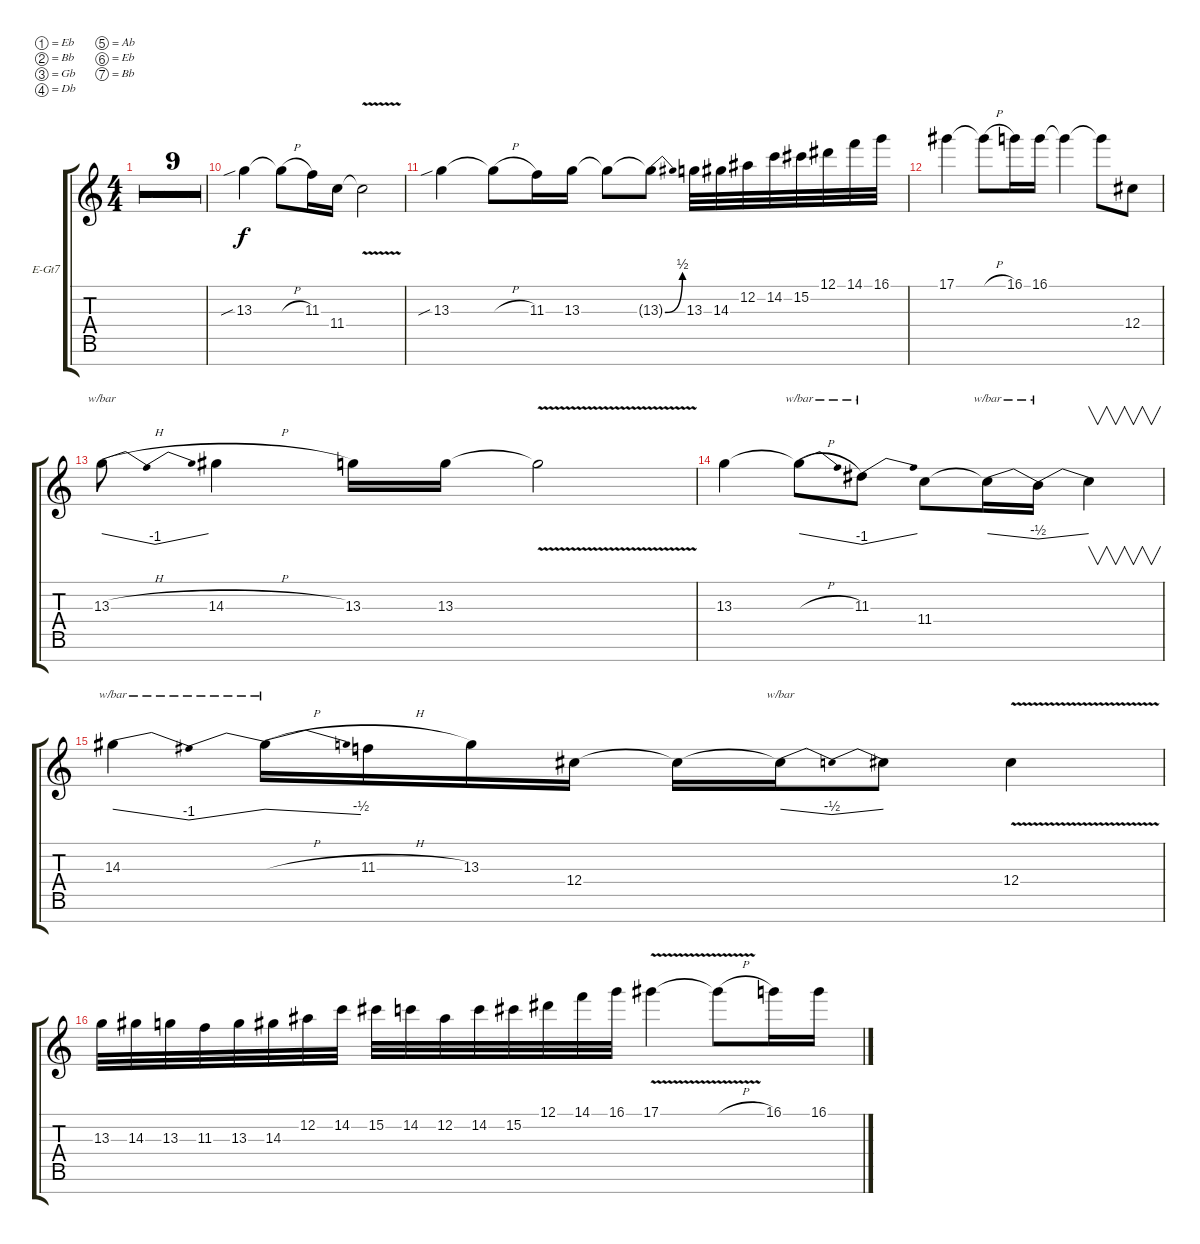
\defaultSystemsLayout 4
\bracketExtendMode groupsimilarinstruments
\firstSystemTrackNameOrientation horizontal
\otherSystemsTrackNameOrientation horizontal
\track ("Electric Guitar" "E-Gt7") {multiBarRest instrument overdrivenguitar}
\staff {score tabs}
\tuning (Eb4 Bb3 Gb3 Db3 Ab2 Eb2 Bb1)
\ts (4 4)
\tempo 85
\clef g2
\ks c
|
|
|
|
|
|
|
|
|
13.3{sib}.4 13.3{h t}.8 11.3.16 11.4.16 11.4{v t}.2 |
13.3{sib}.4 13.3{h t}.8 11.3.16 13.3.16 13.3{t}.8 13.3{be (bend 0 0 15.6 2) t}.8 13.3.32 14.3.32 12.2.32 14.2.32 15.2.32 12.1.32 14.1.32 16.1.32 |
17.1.4 17.1{h t}.8 16.1.16 16.1.16 16.1{t}.4 16.1{t}.8 12.4.8 |
13.3{h}.8{tbe (dip default 0 0 4.8 -4 5.3999999999999995 -4 16.2 0)} 14.3{h}.4 13.3.16 13.3.16 13.3{v t}.2 |
13.3.4 13.3{h t}.8{tbe (dive default 0 0 59.4 -4)} 11.3.8{tbe (dive default 0 -4 16.2 0)} 11.4.8 11.4{t}.16{tbe (dive default 0 0 59.4 -2)} 11.4{t}.16{tbe (dive default 0 -2 7.8 0)} 11.4{t}.4{v} |
14.3.4{tbe (dip default 0 0 7.8 -4 8.4 -4 18 0)} 14.3{h t}.16{tbe (dive default 0 0 59.4 -2)} 11.3{h}.16 13.3.16 12.4.16 12.4{t}.16 12.4{t}.16{tbe (dip default 0 0 15 -2 59.4 0)} 12.4{t}.8 12.4{v}.4 |
13.3.32 14.3.32 13.3.32 11.3.32 13.3.32 14.3.32 12.2.32 14.2.32 15.2.32 14.2.32 12.2.32 14.2.32 15.2.32 12.1.32 14.1.32 16.1.32 17.1{v}.4 17.1{v h t}.8 16.1.16 16.1.16
